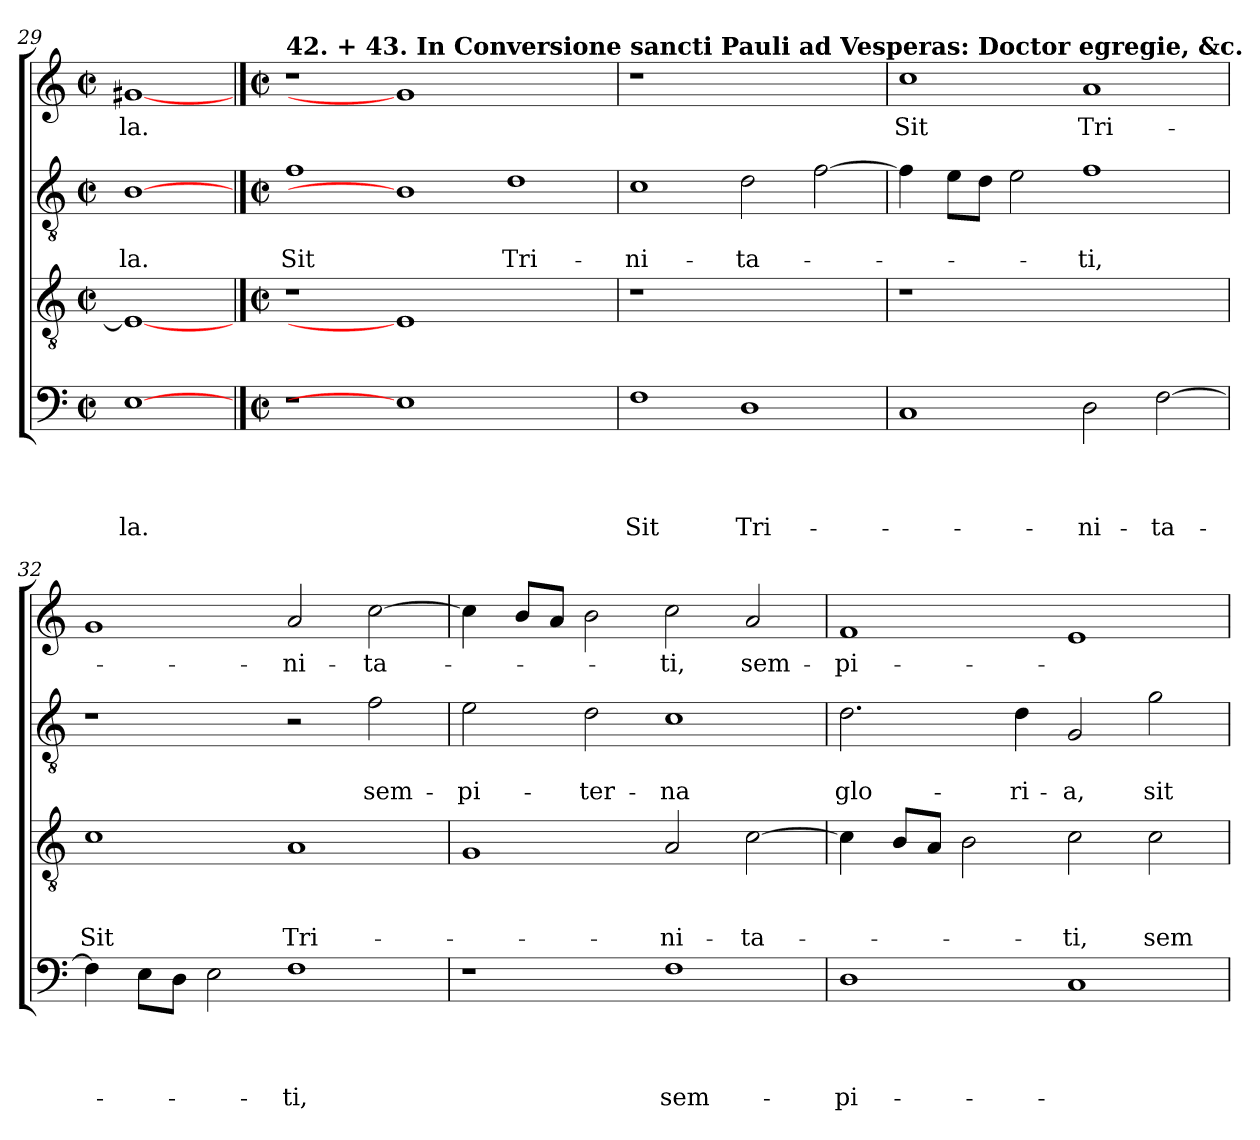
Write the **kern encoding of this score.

**kern	**text	**text	**text	**text	**kern	**text	**text	**text	**kern	**text	**text	**kern	**text
*part4	*part4	*part4	*part4	*part4	*part3	*part3	*part3	*part3	*part2	*part2	*part2	*part1	*part1
*staff4	*staff4	*staff4	*staff4	*staff4	*staff3	*staff3	*staff3	*staff3	*staff2	*staff2	*staff2	*staff1	*staff1
*clefF4	*	*	*	*	*clefGv2	*	*	*	*clefGv2	*	*	*clefG2	*
*k[]	*	*	*	*	*k[]	*	*	*	*k[]	*	*	*k[]	*
*C:	*	*	*	*	*C:	*	*	*	*C:	*	*	*C:	*
*M2/2	*	*	*	*	*M2/2	*	*	*	*M2/2	*	*	*M2/2	*
*met(c|)	*	*	*	*	*met(c|)	*	*	*	*met(c|)	*	*	*met(c|)	*
=29	=29	=29	=29	=29	=29	=29	=29	=29	=29	=29	=29	=29	=29
!	!	!	!	!LO:LY:b	!	!	!	!	!	!	!LO:LY:b	!	!LO:LY:b
[1E	.	.	.	-la.	1E_	.	.	.	[1B	.	-la.	[1g#X	-la.
!!LO:LB:g=z
==29X1	==29X1	==29X1	==29X1	==29X1	==29X1	==29X1	==29X1	==29X1	==29X1	==29X1	==29X1	==29X1	==29X1
*M2/2	*	*	*	*	*M2/2	*	*	*	*M2/2	*	*	*M2/2	*
*met(c|)	*	*	*	*	*met(c|)	*	*	*	*met(c|)	*	*	*met(c|)	*
!	!	!	!	!	!	!	!	!	!	!	!	!LO:TX:a:B:t=42. + 43. In Conversione sancti Pauli ad Vesperas&colon; Doctor egregie, &c.	!
!	!	!	!	!	!	!	!	!	!	!	!LO:LY:b	!	!
1r	.	.	.	.	1r	.	.	.	1f	.	Sit	1r	.
1E]	.	.	.	.	1E]	.	.	.	1B]	.	.	1g#]	.
!	!	!	!	!	!	!	!	!	!	!	!LO:LY:b	!	!
1ryy	.	.	.	.	1ryy	.	.	.	1d	.	Tri-	1ryy	.
=30	=30	=30	=30	=30	=30	=30	=30	=30	=30	=30	=30	=30	=30
!	!	!	!	!LO:LY:b	!	!	!	!	!	!	!LO:LY:b	!	!
1F	.	.	.	Sit	1r	.	.	.	1c	.	-ni-	1r	.
!	!	!	!	!LO:LY:b	!	!	!	!	!	!	!LO:LY:b	!	!
1D	.	.	.	Tri-	1ryy	.	.	.	2d\	.	-ta-	1ryy	.
.	.	.	.	.	.	.	.	.	[2f\	.	.	.	.
=31	=31	=31	=31	=31	=31	=31	=31	=31	=31	=31	=31	=31	=31
!	!	!	!	!	!	!	!	!	!	!	!	!	!LO:LY:b
1C	.	.	.	.	1r	.	.	.	4f\]	.	.	1cc	Sit
.	.	.	.	.	.	.	.	.	8e\L	.	.	.	.
.	.	.	.	.	.	.	.	.	8d\J	.	.	.	.
.	.	.	.	.	.	.	.	.	2e\	.	.	.	.
!	!	!	!	!LO:LY:b	!	!	!	!	!	!	!LO:LY:b	!	!LO:LY:b
2D\	.	.	.	-ni-	1ryy	.	.	.	1f	.	-ti,	1a	Tri-
!	!	!	!	!LO:LY:b	!	!	!	!	!	!	!	!	!
[2F\	.	.	.	-ta-	.	.	.	.	.	.	.	.	.
=32	=32	=32	=32	=32	=32	=32	=32	=32	=32	=32	=32	=32	=32
!	!	!	!	!	!	!	!	!LO:LY:b	!	!	!	!	!
4F\]	.	.	.	.	1c	.	.	Sit	1r	.	.	1g	.
8E\L	.	.	.	.	.	.	.	.	.	.	.	.	.
8D\J	.	.	.	.	.	.	.	.	.	.	.	.	.
2E\	.	.	.	.	.	.	.	.	.	.	.	.	.
!	!	!	!	!LO:LY:b	!	!	!	!LO:LY:b	!	!	!	!	!LO:LY:b
1F	.	.	.	-ti,	1A	.	.	Tri-	2r	.	.	2a/	-ni-
!	!	!	!	!	!	!	!	!	!	!	!LO:LY:b	!	!LO:LY:b
.	.	.	.	.	.	.	.	.	2f\	.	sem-	[2cc\	-ta-
=33	=33	=33	=33	=33	=33	=33	=33	=33	=33	=33	=33	=33	=33
!	!	!	!	!	!	!	!	!	!	!	!LO:LY:b	!	!
1r	.	.	.	.	1G	.	.	.	2e\	.	-pi-	4cc\]	.
.	.	.	.	.	.	.	.	.	.	.	.	8b/L	.
.	.	.	.	.	.	.	.	.	.	.	.	8a/J	.
!	!	!	!	!	!	!	!	!	!	!	!LO:LY:b	!	!
.	.	.	.	.	.	.	.	.	2d\	.	-ter-	2b\	.
!	!	!	!	!LO:LY:b	!	!	!	!LO:LY:b	!	!	!LO:LY:b	!	!LO:LY:b
1F	.	.	.	sem-	2A/	.	.	-ni-	1c	.	-na	2cc\	-ti,
!	!	!	!	!	!	!	!	!LO:LY:b	!	!	!	!	!LO:LY:b
.	.	.	.	.	[2c\	.	.	-ta-	.	.	.	2a/	sem-
=34	=34	=34	=34	=34	=34	=34	=34	=34	=34	=34	=34	=34	=34
!	!	!	!	!LO:LY:b	!	!	!	!	!	!	!LO:LY:b	!	!LO:LY:b
1D	.	.	.	-pi-	4c\]	.	.	.	2.d\	.	glo-	1f	-pi-
.	.	.	.	.	8B/L	.	.	.	.	.	.	.	.
.	.	.	.	.	8A/J	.	.	.	.	.	.	.	.
.	.	.	.	.	2B\	.	.	.	.	.	.	.	.
!	!	!	!	!	!	!	!	!	!	!	!LO:LY:b	!	!
.	.	.	.	.	.	.	.	.	4d\	.	-ri-	.	.
!	!	!	!	!	!	!	!	!LO:LY:b	!	!	!LO:LY:b	!	!
1C	.	.	.	.	2c\	.	.	-ti,	2G/	.	-a,	1e	.
!	!	!	!	!	!	!	!	!LO:LY:b	!	!	!LO:LY:b	!	!
.	.	.	.	.	2c\	.	.	sem-	2g\	.	sit	.	.
=	=	=	=	=	=	=	=	=	=	=	=	=	=
*-	*-	*-	*-	*-	*-	*-	*-	*-	*-	*-	*-	*-	*-
